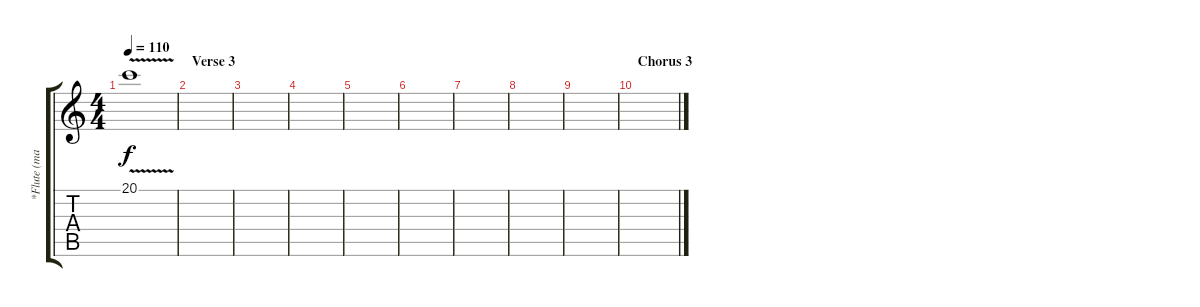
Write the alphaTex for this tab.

\track ("*Flute (may be not)" "*Flute (ma") {instrument panflute}
\staff {score tabs}
\tuning (E4 B3 G3 D3 A2 E2) {hide}
\ts (4 4)
\tempo 110
\clef g2
\ks c
20.1{v}.1{dy f} |
\section ("" "Verse 3")
|
|
|
|
|
|
|
|
\section ("" "Chorus 3")
